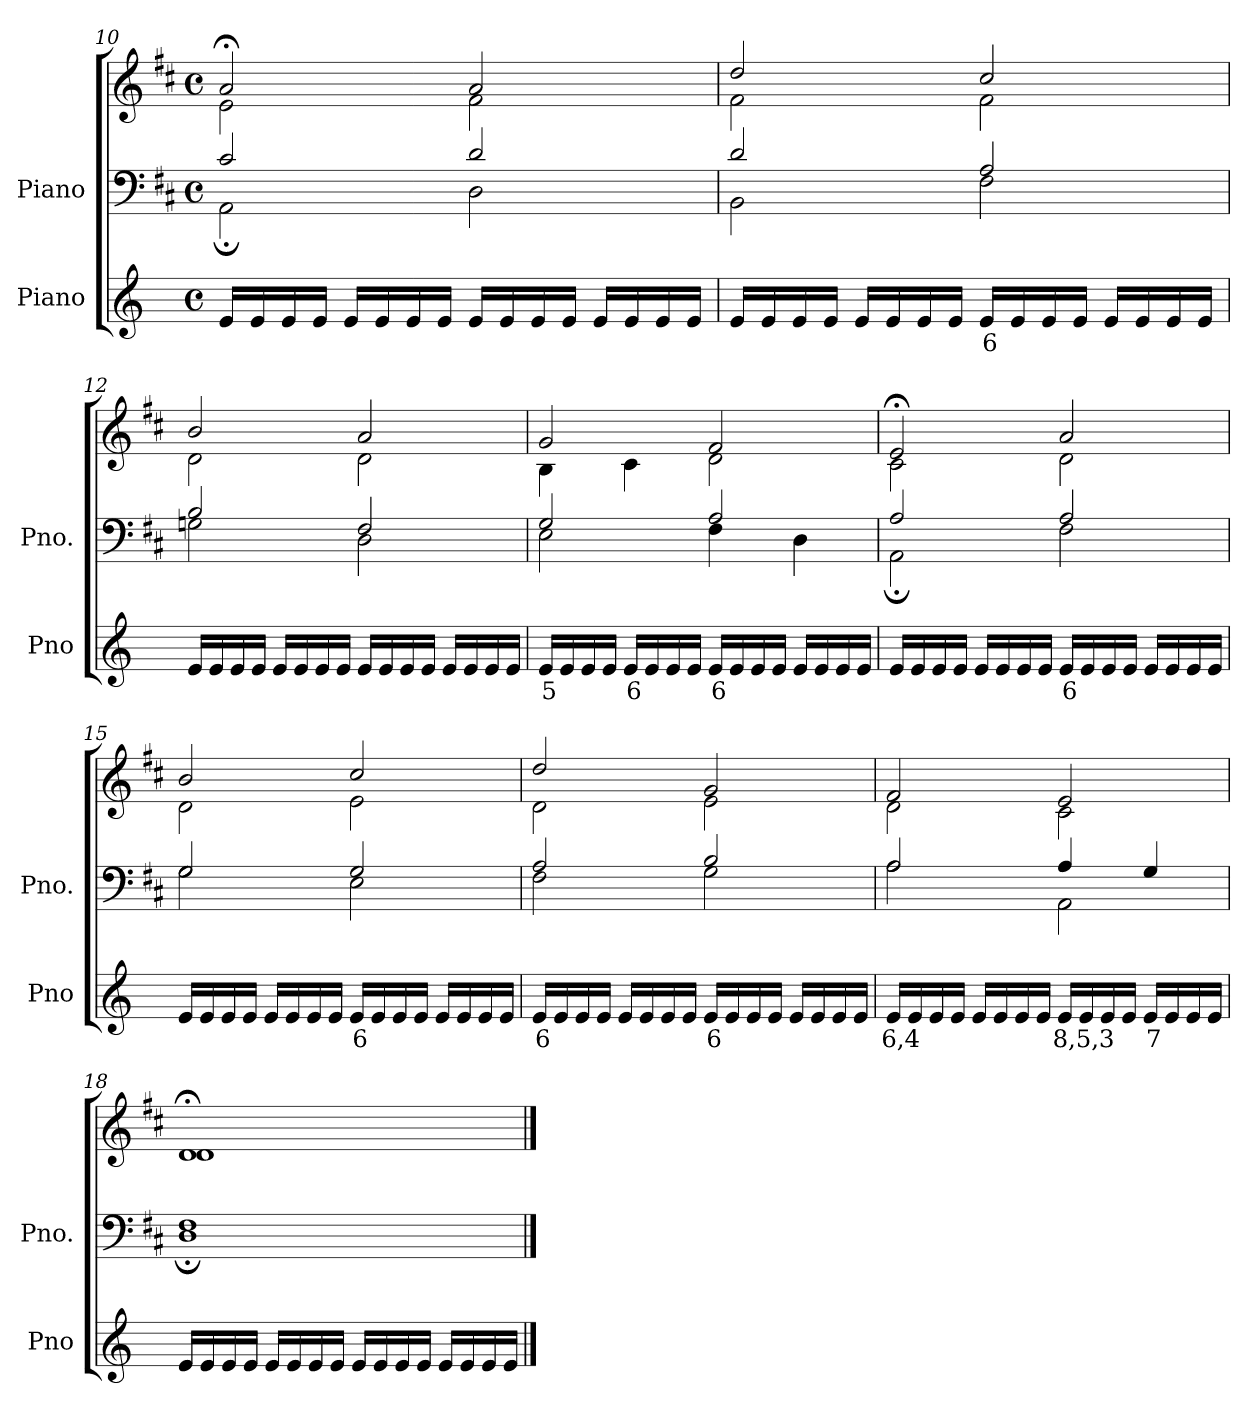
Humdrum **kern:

**kern	**text	**kern	**kern
*part2	*part2	*part1	*part1
*staff3	*staff3	*staff2	*staff1
*I"Piano	*	*I"Piano	*
*I'Pno	*	*I'Pno.	*
*clefG2	*	*clefF4	*clefG2
*k[]	*	*k[f#c#]	*k[f#c#]
*M4/4	*	*M4/4	*M4/4
*met(c)	*	*met(c)	*met(c)
=10	=10	=10	=10
*	*	*^	*^
16e/LL	.	2c#/	2AA;\	2a;</	2e\
16e/	.	.	.	.	.
16e/	.	.	.	.	.
16e/JJ	.	.	.	.	.
16e/LL	.	.	.	.	.
16e/	.	.	.	.	.
16e/	.	.	.	.	.
16e/JJ	.	.	.	.	.
16e/LL	.	2d/	2D\	2a/	2f#\
16e/	.	.	.	.	.
16e/	.	.	.	.	.
16e/JJ	.	.	.	.	.
16e/LL	.	.	.	.	.
16e/	.	.	.	.	.
16e/	.	.	.	.	.
16e/JJ	.	.	.	.	.
=11	=11	=11	=11	=11	=11
16e/LL	.	2d/	2BB\	2dd/	2f#\
16e/	.	.	.	.	.
16e/	.	.	.	.	.
16e/JJ	.	.	.	.	.
16e/LL	.	.	.	.	.
16e/	.	.	.	.	.
16e/	.	.	.	.	.
16e/JJ	.	.	.	.	.
!	!LO:LY:b	!	!	!	!
16e/LL	6	2A/	2F#\	2cc#/	2f#\
16e/	.	.	.	.	.
16e/	.	.	.	.	.
16e/JJ	.	.	.	.	.
16e/LL	.	.	.	.	.
16e/	.	.	.	.	.
16e/	.	.	.	.	.
16e/JJ	.	.	.	.	.
=12	=12	=12	=12	=12	=12
16e/LL	.	2B/	2Gn\	2b/	2d\
16e/	.	.	.	.	.
16e/	.	.	.	.	.
16e/JJ	.	.	.	.	.
16e/LL	.	.	.	.	.
16e/	.	.	.	.	.
16e/	.	.	.	.	.
16e/JJ	.	.	.	.	.
16e/LL	.	2F#/	2D\	2a/	2d\
16e/	.	.	.	.	.
16e/	.	.	.	.	.
16e/JJ	.	.	.	.	.
16e/LL	.	.	.	.	.
16e/	.	.	.	.	.
16e/	.	.	.	.	.
16e/JJ	.	.	.	.	.
=13	=13	=13	=13	=13	=13
!	!LO:LY:b	!	!	!	!
16e/LL	5	2G/	2E\	2g/	4B\
16e/	.	.	.	.	.
16e/	.	.	.	.	.
16e/JJ	.	.	.	.	.
!	!LO:LY:b	!	!	!	!
16e/LL	6	.	.	.	4c#\
16e/	.	.	.	.	.
16e/	.	.	.	.	.
16e/JJ	.	.	.	.	.
!	!LO:LY:b	!	!	!	!
16e/LL	6	2A/	4F#\	2f#/	2d\
16e/	.	.	.	.	.
16e/	.	.	.	.	.
16e/JJ	.	.	.	.	.
!	!LO:LY:b	!	!	!	!
16e/LL	_	.	4D\	.	.
16e/	.	.	.	.	.
16e/	.	.	.	.	.
16e/JJ	.	.	.	.	.
=14	=14	=14	=14	=14	=14
16e/LL	.	2A/	2AA;\	2e;</	2c#\
16e/	.	.	.	.	.
16e/	.	.	.	.	.
16e/JJ	.	.	.	.	.
16e/LL	.	.	.	.	.
16e/	.	.	.	.	.
16e/	.	.	.	.	.
16e/JJ	.	.	.	.	.
!	!LO:LY:b	!	!	!	!
16e/LL	6	2A/	2F#\	2a/	2d\
16e/	.	.	.	.	.
16e/	.	.	.	.	.
16e/JJ	.	.	.	.	.
16e/LL	.	.	.	.	.
16e/	.	.	.	.	.
16e/	.	.	.	.	.
16e/JJ	.	.	.	.	.
=15	=15	=15	=15	=15	=15
16e/LL	.	2G/	2G\	2b/	2d\
16e/	.	.	.	.	.
16e/	.	.	.	.	.
16e/JJ	.	.	.	.	.
16e/LL	.	.	.	.	.
16e/	.	.	.	.	.
16e/	.	.	.	.	.
16e/JJ	.	.	.	.	.
!	!LO:LY:b	!	!	!	!
16e/LL	6	2G/	2E\	2cc#/	2e\
16e/	.	.	.	.	.
16e/	.	.	.	.	.
16e/JJ	.	.	.	.	.
16e/LL	.	.	.	.	.
16e/	.	.	.	.	.
16e/	.	.	.	.	.
16e/JJ	.	.	.	.	.
=16	=16	=16	=16	=16	=16
!	!LO:LY:b	!	!	!	!
16e/LL	6	2A/	2F#\	2dd/	2d\
16e/	.	.	.	.	.
16e/	.	.	.	.	.
16e/JJ	.	.	.	.	.
16e/LL	.	.	.	.	.
16e/	.	.	.	.	.
16e/	.	.	.	.	.
16e/JJ	.	.	.	.	.
!	!LO:LY:b	!	!	!	!
16e/LL	6	2B/	2G\	2g/	2e\
16e/	.	.	.	.	.
16e/	.	.	.	.	.
16e/JJ	.	.	.	.	.
16e/LL	.	.	.	.	.
16e/	.	.	.	.	.
16e/	.	.	.	.	.
16e/JJ	.	.	.	.	.
=17	=17	=17	=17	=17	=17
!	!LO:LY:b	!	!	!	!
16e/LL	6,4	2A/	2A\	2f#/	2d\
16e/	.	.	.	.	.
16e/	.	.	.	.	.
16e/JJ	.	.	.	.	.
16e/LL	.	.	.	.	.
16e/	.	.	.	.	.
16e/	.	.	.	.	.
16e/JJ	.	.	.	.	.
!	!LO:LY:b	!	!	!	!
16e/LL	8,5,3	4A/	2AA\	2e/	2c#\
16e/	.	.	.	.	.
16e/	.	.	.	.	.
16e/JJ	.	.	.	.	.
!	!LO:LY:b	!	!	!	!
16e/LL	7	4G/	.	.	.
16e/	.	.	.	.	.
16e/	.	.	.	.	.
16e/JJ	.	.	.	.	.
=18	=18	=18	=18	=18	=18
16e/LL	.	1F#	1D;	1d;<	1d
16e/	.	.	.	.	.
16e/	.	.	.	.	.
16e/JJ	.	.	.	.	.
16e/LL	.	.	.	.	.
16e/	.	.	.	.	.
16e/	.	.	.	.	.
16e/JJ	.	.	.	.	.
16e/LL	.	.	.	.	.
16e/	.	.	.	.	.
16e/	.	.	.	.	.
16e/JJ	.	.	.	.	.
16e/LL	.	.	.	.	.
16e/	.	.	.	.	.
16e/	.	.	.	.	.
16e/JJ	.	.	.	.	.
*	*	*v	*v	*	*
*	*	*	*v	*v
==	==	==	==
*-	*-	*-	*-
